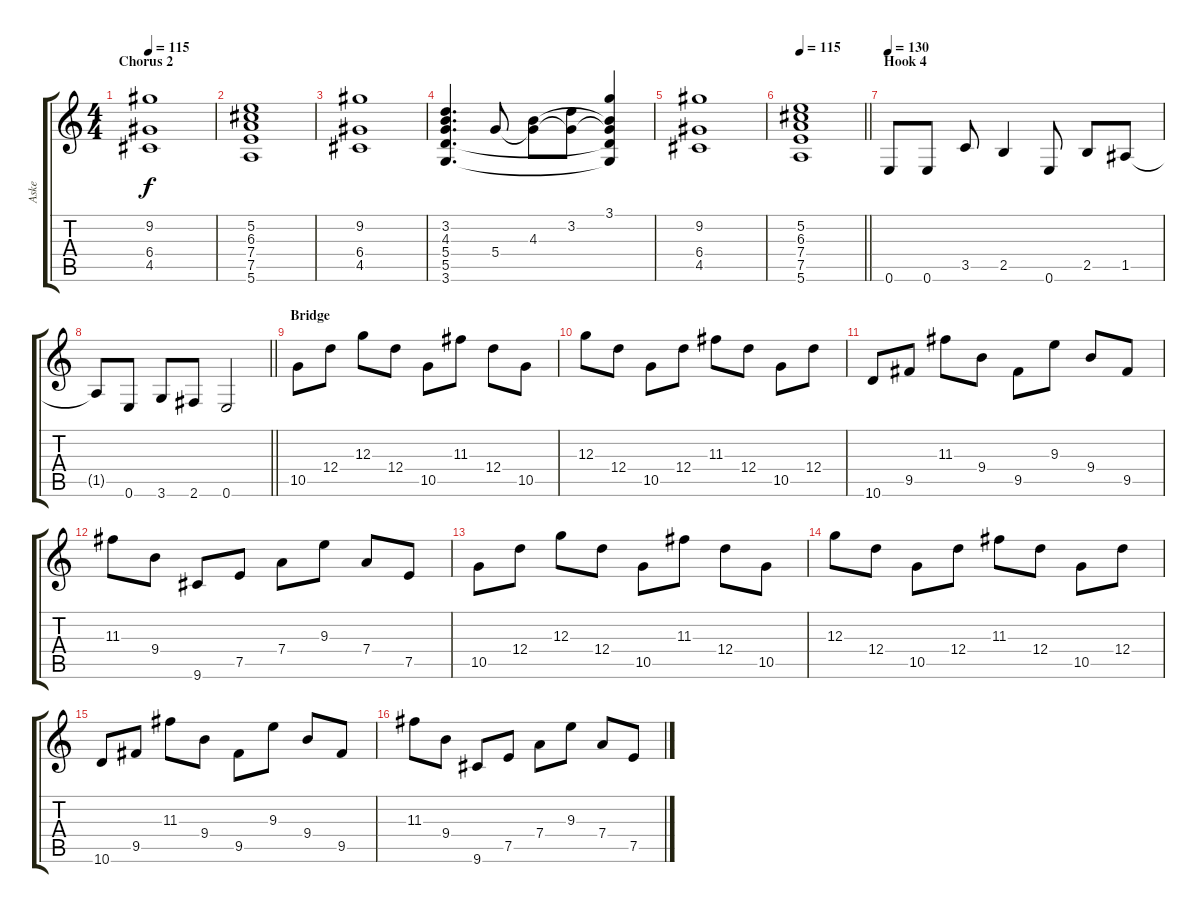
\track ("Aske" "Aske") {instrument overdrivenguitar}
\staff {score tabs}
\tuning (E4 B3 G3 D3 A2 E2) {hide}
\ts (4 4)
\section ("" "Chorus 2")
\tempo 115
\clef g2
\ks c
(9.2 6.4 4.5).1{dy f} |
(5.2 6.3 7.4 7.5 5.6).1 |
(9.2 6.4 4.5).1 |
(3.2 4.3 5.4 5.5 3.6).4{d} 5.4.8 (4.3 5.4{t}).8 (3.2 5.4{t}).8 (3.1 4.3{t} 5.4{t} 5.5{t} 3.6{t}).4 |
(9.2 6.4 4.5).1 |
\tempo 130
\tempo 115
\barLineRight lightlight
(5.2 6.3 7.4 7.5 5.6).1 |
\section ("" "Hook 4")
\tempo 130
0.6.8 0.6.8 3.5.8 2.5.4 0.6.8 2.5.8 1.5.8 |
\barLineRight lightlight
1.5{t}.8 0.6.8 3.6.8 2.6.8 0.6.2 |
\section ("" "Bridge")
10.5.8{instrument acousticguitarsteel} 12.4.8 12.3.8 12.4.8 10.5.8 11.3.8 12.4.8 10.5.8 |
12.3.8 12.4.8 10.5.8 12.4.8 11.3.8 12.4.8 10.5.8 12.4.8 |
10.6.8 9.5.8 11.3.8 9.4.8 9.5.8 9.3.8 9.4.8 9.5.8 |
11.3.8 9.4.8 9.6.8 7.5.8 7.4.8 9.3.8 7.4.8 7.5.8 |
10.5.8 12.4.8 12.3.8 12.4.8 10.5.8 11.3.8 12.4.8 10.5.8 |
12.3.8 12.4.8 10.5.8 12.4.8 11.3.8 12.4.8 10.5.8 12.4.8 |
10.6.8 9.5.8 11.3.8 9.4.8 9.5.8 9.3.8 9.4.8 9.5.8 |
11.3.8 9.4.8 9.6.8 7.5.8 7.4.8 9.3.8 7.4.8 7.5.8
